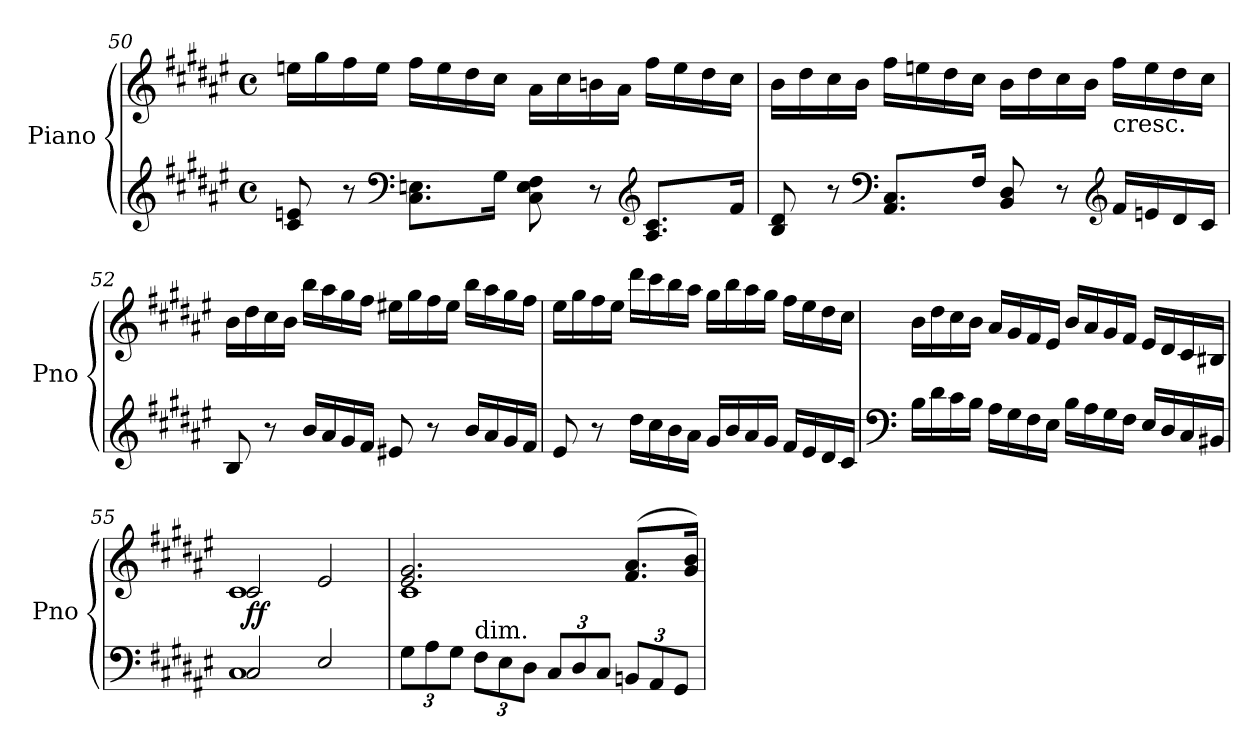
**kern	**kern	**dynam
*part1	*part1	*part1
*staff2	*staff1	*staff1/2
*I"Piano	*	*
*I'Pno	*	*
*clefG2	*clefG2	*
*k[f#c#g#d#a#e#]	*k[f#c#g#d#a#e#]	*
*F#:	*F#:	*
*M4/4	*M4/4	*
*met(c)	*met(c)	*
=50	=50	=50
8c#/ 8en/	16een\LL	.
.	16gg#\	.
8r	16ff#\	.
.	16ee\JJ	.
*clefF4	*	*
8.C#\ 8.En\L	16ff#\LL	.
.	16ee\	.
.	16dd#\	.
16G#\Jk	16cc#\JJ	.
8C#\ 8E\ 8F#\	16a#\LL	.
.	16cc#\	.
8r	16bn\	.
.	16a#\JJ	.
*clefG2	*	*
8.A#/ 8.c#/L	16ff#\LL	.
.	16ee\	.
.	16dd#\	.
16f#/Jk	16cc#\JJ	.
=51	=51	=51
8B/ 8d#/	16b\LL	.
.	16dd#\	.
8r	16cc#\	.
.	16b\JJ	.
*clefF4	*	*
8.AA#/ 8.C#/L	16ff#\LL	.
.	16een\	.
.	16dd#\	.
16F#/Jk	16cc#\JJ	.
8BB/ 8D#/	16b\LL	.
.	16dd#\	.
8r	16cc#\	.
.	16b\JJ	.
*clefG2	*	*
!	!LO:TX:b:t=cresc.	!
16f#/LL	16ff#\LL	.
16en/	16ee\	.
16d#/	16dd#\	.
16c#/JJ	16cc#\JJ	.
=52	=52	=52
8B/	16b\LL	.
.	16dd#\	.
8r	16cc#\	.
.	16b\JJ	.
16b/LL	16bb\LL	.
16a#/	16aa#\	.
16g#/	16gg#\	.
16f#/JJ	16ff#\JJ	.
8e#X/	16ee#X\LL	.
.	16gg#\	.
8r	16ff#\	.
.	16ee#\JJ	.
16b/LL	16bb\LL	.
16a#/	16aa#\	.
16g#/	16gg#\	.
16f#/JJ	16ff#\JJ	.
=53	=53	=53
8e#/	16ee#\LL	.
.	16gg#\	.
8r	16ff#\	.
.	16ee#\JJ	.
16dd#\LL	16ddd#\LL	.
16cc#\	16ccc#\	.
16b\	16bb\	.
16a#\JJ	16aa#\JJ	.
16g#/LL	16gg#\LL	.
16b/	16bb\	.
16a#/	16aa#\	.
16g#/JJ	16gg#\JJ	.
16f#/LL	16ff#\LL	.
16e#/	16ee#\	.
16d#/	16dd#\	.
16c#/JJ	16cc#\JJ	.
=54	=54	=54
*clefF4	*	*
16B\LL	16b\LL	.
16d#\	16dd#\	.
16c#\	16cc#\	.
16B\JJ	16b\JJ	.
16A#\LL	16a#/LL	.
16G#\	16g#/	.
16F#\	16f#/	.
16E#\JJ	16e#/JJ	.
16B\LL	16b/LL	.
16A#\	16a#/	.
16G#\	16g#/	.
16F#\JJ	16f#/JJ	.
16E#/LL	16e#/LL	.
16D#/	16d#/	.
16C#/	16c#/	.
16BB#X/JJ	16B#X/JJ	.
=55	=55	=55
*^	*^	*
!	!	!	!	!LO:DY:b
2C#/	1C#	2c#/	1c#	ff
2E#/	.	2e#/	.	.
*v	*v	*	*	*
=56	=56	=56	=56
*Xbrackettup	*	*	*
12G#\L	2.e#/ 2.g#/	1c#	.
12A#\	.	.	.
12G#\J	.	.	.
!LO:TX:a:t=dim.	!	!	!
12F#\L	.	.	.
12E#\	.	.	.
12D#\J	.	.	.
12C#/L	.	.	.
12D#/	.	.	.
12C#/J	.	.	.
12BBn/L	(>8.f#/ 8.a#/L	.	.
12AA#/	.	.	.
12GG#/J	.	.	.
.	16g#/ 16b/Jk)	.	.
*	*v	*v	*
=	=	=
*-	*-	*-
